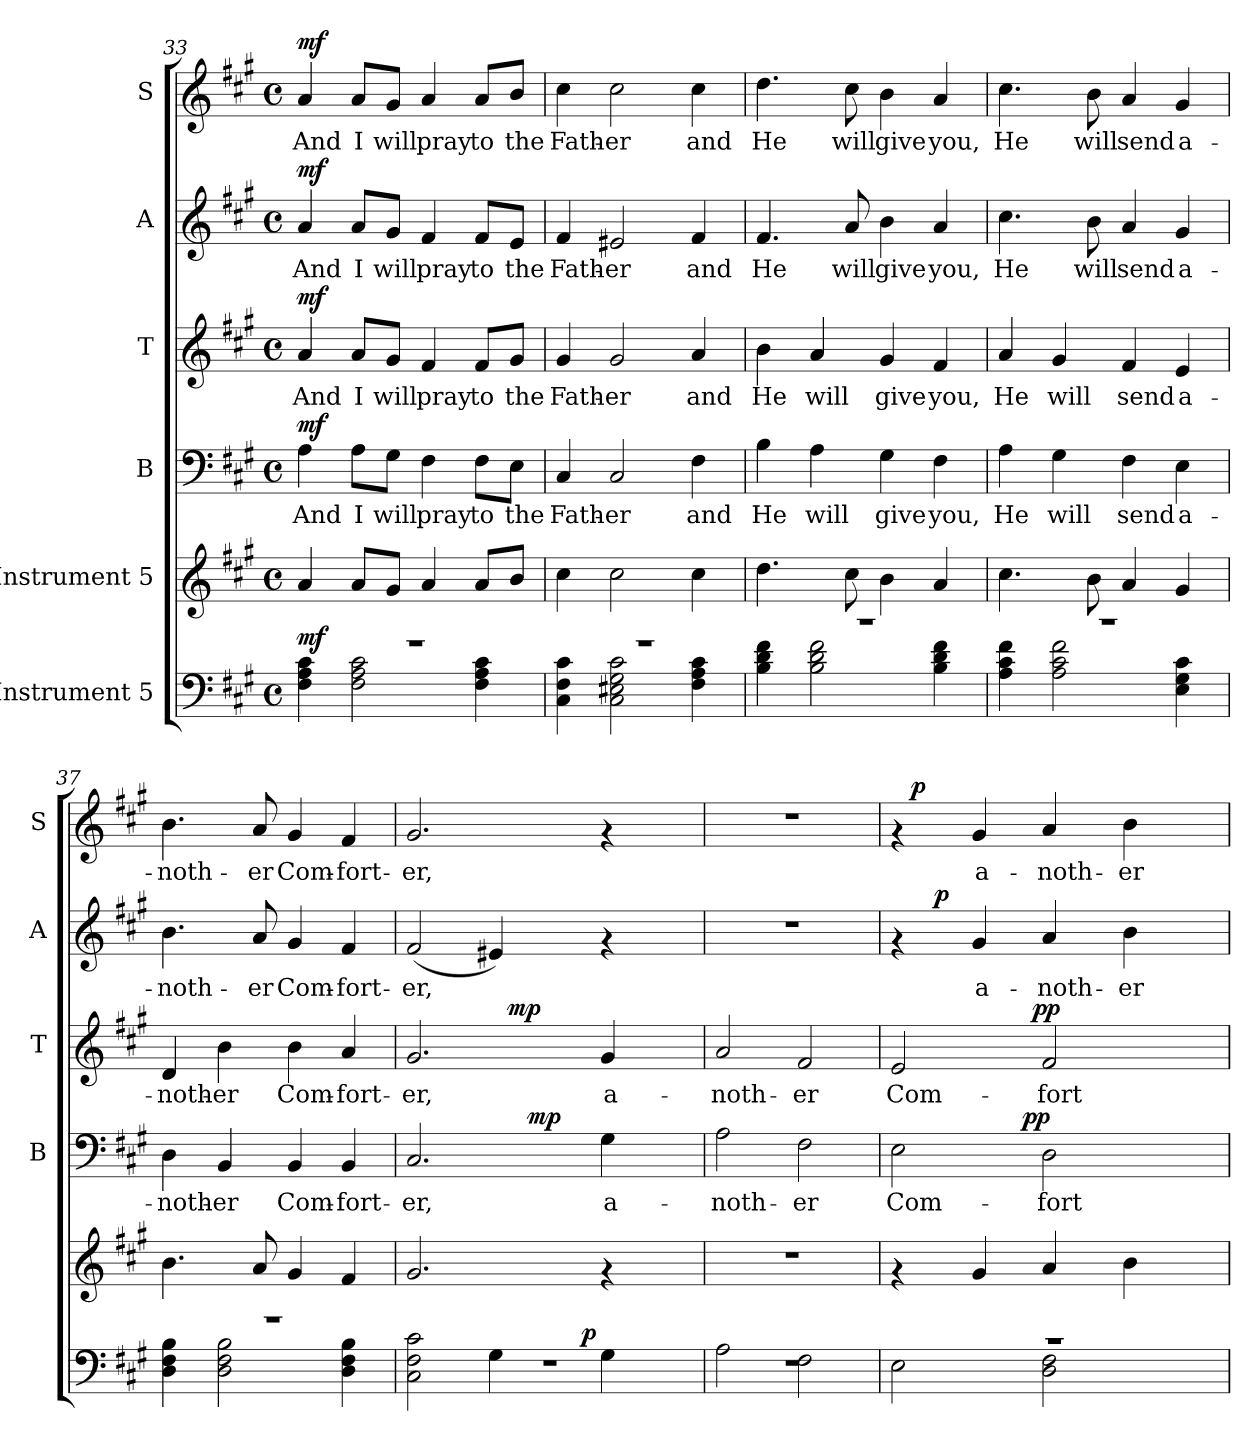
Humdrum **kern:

**kern	**dynam	**kern	**kern	**text	**dynam	**kern	**text	**dynam	**kern	**text	**dynam	**kern	**text	**dynam
*part6	*part6	*part5	*part4	*part4	*part4	*part3	*part3	*part3	*part2	*part2	*part2	*part1	*part1	*part1
*staff6	*staff6	*staff5	*staff4	*staff4	*staff4	*staff3	*staff3	*staff3	*staff2	*staff2	*staff2	*staff1	*staff1	*staff1
*I"Instrument 5	*	*I"Instrument 5	*I"B	*	*	*I"T	*	*	*I"A	*	*	*I"S	*	*
*	*	*	*I'B	*	*	*I'T	*	*	*I'A	*	*	*I'S	*	*
!!LO:PB:g=z
*clefF4	*	*clefG2	*clefF4	*	*	*clefG2	*	*	*clefG2	*	*	*clefG2	*	*
*k[f#c#g#]	*	*k[f#c#g#]	*k[f#c#g#]	*	*	*k[f#c#g#]	*	*	*k[f#c#g#]	*	*	*k[f#c#g#]	*	*
*A:	*	*A:	*A:	*	*	*A:	*	*	*A:	*	*	*A:	*	*
*M4/4	*	*M4/4	*M4/4	*	*	*M4/4	*	*	*M4/4	*	*	*M4/4	*	*
*met(c)	*	*met(c)	*met(c)	*	*	*met(c)	*	*	*met(c)	*	*	*met(c)	*	*
=33	=33	=33	=33	=33	=33	=33	=33	=33	=33	=33	=33	=33	=33	=33
*^	*	*	*	*	*	*	*	*	*	*	*	*	*	*
!	!	!LO:DY:a	!	!	!LO:LY:a:cj	!LO:DY:a	!	!LO:LY:b:cj	!LO:DY:a	!	!LO:LY:a:cj	!LO:DY:a	!	!LO:LY:b:cj	!LO:DY:a
1r	4A\ 4F#\ 4c#\	mf	4a/	4A\	And	mf	4a/	And	mf	4a/	And	mf	4a/	And	mf
!	!	!	!	!	!LO:LY:a:cj	!	!	!LO:LY:b:cj	!	!	!LO:LY:a:cj	!	!	!LO:LY:b:cj	!
.	2c#\ 2F#\ 2A\	.	8a/L	8A\L	I	.	8a/L	I	.	8a/L	I	.	8a/L	I	.
!	!	!	!	!	!LO:LY:a:cj	!	!	!LO:LY:b:cj	!	!	!LO:LY:a:cj	!	!	!LO:LY:b:cj	!
.	.	.	8g#/J	8G#\J	will	.	8g#/J	will	.	8g#/J	will	.	8g#/J	will	.
!	!	!	!	!	!LO:LY:a:cj	!	!	!LO:LY:b:cj	!	!	!LO:LY:a:cj	!	!	!LO:LY:b:cj	!
.	.	.	4a/	4F#\	pray	.	4f#/	pray	.	4f#/	pray	.	4a/	pray	.
!	!	!	!	!	!LO:LY:a:cj	!	!	!LO:LY:b:cj	!	!	!LO:LY:a:cj	!	!	!LO:LY:b:cj	!
.	4A\ 4F#\ 4c#\	.	8a/L	8F#\L	to	.	8f#/L	to	.	8f#/L	to	.	8a/L	to	.
!	!	!	!	!	!LO:LY:a:cj	!	!	!LO:LY:b:cj	!	!	!LO:LY:a:cj	!	!	!LO:LY:b:cj	!
.	.	.	8b/J	8E\J	the	.	8g#/J	the	.	8e/J	the	.	8b/J	the	.
=34	=34	=34	=34	=34	=34	=34	=34	=34	=34	=34	=34	=34	=34	=34	=34
!	!	!	!	!	!LO:LY:a:cj	!	!	!LO:LY:b:cj	!	!	!LO:LY:a:cj	!	!	!LO:LY:b:cj	!
1r	4F#\ 4C#\ 4c#\	.	4cc#\	4C#/	Fath-	.	4g#/	Fath-	.	4f#/	Fath-	.	4cc#\	Fath-	.
!	!	!	!	!	!LO:LY:a:cj	!	!	!LO:LY:b:cj	!	!	!LO:LY:a:cj	!	!	!LO:LY:b:cj	!
.	2c#\ 2G#\ 2C#\ 2E#X\	.	2cc#\	2C#/	-er	.	2g#/	-er	.	2e#X/	-er	.	2cc#\	-er	.
!	!	!	!	!	!LO:LY:a:cj	!	!	!LO:LY:b:cj	!	!	!LO:LY:a:cj	!	!	!LO:LY:b:cj	!
.	4A\ 4F#\ 4c#\	.	4cc#\	4F#\	and	.	4a/	and	.	4f#/	and	.	4cc#\	and	.
=35	=35	=35	=35	=35	=35	=35	=35	=35	=35	=35	=35	=35	=35	=35	=35
!	!	!	!	!	!LO:LY:a:cj	!	!	!LO:LY:b:cj	!	!	!LO:LY:a:cj	!	!	!LO:LY:b:cj	!
1r	4d\ 4B\ 4f#\	.	4.dd\	4B\	He	.	4b\	He	.	4.f#/	He	.	4.dd\	He	.
!	!	!	!	!	!LO:LY:a:cj	!	!	!LO:LY:b:cj	!	!	!	!	!	!	!
.	2d\ 2B\ 2f#\	.	.	4A\	will	.	4a/	will	.	.	.	.	.	.	.
!	!	!	!	!	!	!	!	!	!	!	!LO:LY:a:cj	!	!	!LO:LY:b:cj	!
.	.	.	8cc#\	.	.	.	.	.	.	8a/	will	.	8cc#\	will	.
!	!	!	!	!	!LO:LY:a:cj	!	!	!LO:LY:b:cj	!	!	!LO:LY:a:cj	!	!	!LO:LY:b:cj	!
.	.	.	4b\	4G#\	give	.	4g#/	give	.	4b\	give	.	4b\	give	.
!	!	!	!	!	!LO:LY:a:cj	!	!	!LO:LY:b:cj	!	!	!LO:LY:a:cj	!	!	!LO:LY:b:cj	!
.	4f#\ 4d\ 4B\	.	4a/	4F#\	you,	.	4f#/	you,	.	4a/	you,	.	4a/	you,	.
!!LO:LB:g=z
=36	=36	=36	=36	=36	=36	=36	=36	=36	=36	=36	=36	=36	=36	=36	=36
!	!	!	!	!	!LO:LY:a:cj	!	!	!LO:LY:b:cj	!	!	!LO:LY:a:cj	!	!	!LO:LY:b:cj	!
1r	4f#\ 4c#\ 4A\	.	4.cc#\	4A\	He	.	4a/	He	.	4.cc#\	He	.	4.cc#\	He	.
!	!	!	!	!	!LO:LY:a:cj	!	!	!LO:LY:b:cj	!	!	!	!	!	!	!
.	2f#\ 2A\ 2c#\	.	.	4G#\	will	.	4g#/	will	.	.	.	.	.	.	.
!	!	!	!	!	!	!	!	!	!	!	!LO:LY:a:cj	!	!	!LO:LY:b:cj	!
.	.	.	8b\	.	.	.	.	.	.	8b\	will	.	8b\	will	.
!	!	!	!	!	!LO:LY:a:cj	!	!	!LO:LY:b:cj	!	!	!LO:LY:a:cj	!	!	!LO:LY:b:cj	!
.	.	.	4a/	4F#\	send	.	4f#/	send	.	4a/	send	.	4a/	send	.
!	!	!	!	!	!LO:LY:a:cj	!	!	!LO:LY:b:cj	!	!	!LO:LY:a:cj	!	!	!LO:LY:b:cj	!
.	4c#\ 4G#\ 4E\	.	4g#/	4E\	a-	.	4e/	a-	.	4g#/	a-	.	4g#/	a-	.
=37	=37	=37	=37	=37	=37	=37	=37	=37	=37	=37	=37	=37	=37	=37	=37
!	!	!	!	!	!LO:LY:a:cj	!	!	!LO:LY:b:cj	!	!	!LO:LY:a:cj	!	!	!LO:LY:b:cj	!
1r	4F#\ 4D\ 4B\	.	4.b\	4D\	-noth-	.	4d/	-noth-	.	4.b\	-noth-	.	4.b\	-noth-	.
!	!	!	!	!	!LO:LY:a:cj	!	!	!LO:LY:b:cj	!	!	!	!	!	!	!
.	2B\ 2D\ 2F#\	.	.	4BB/	-er	.	4b\	-er	.	.	.	.	.	.	.
!	!	!	!	!	!	!	!	!	!	!	!LO:LY:a:cj	!	!	!LO:LY:b:cj	!
.	.	.	8a/	.	.	.	.	.	.	8a/	-er	.	8a/	-er	.
!	!	!	!	!	!LO:LY:a:cj	!	!	!LO:LY:b:cj	!	!	!LO:LY:a:cj	!	!	!LO:LY:b:cj	!
.	.	.	4g#/	4BB/	Com-	.	4b\	Com-	.	4g#/	Com-	.	4g#/	Com-	.
!	!	!	!	!	!LO:LY:a:cj	!	!	!LO:LY:b:cj	!	!	!LO:LY:a:cj	!	!	!LO:LY:b:cj	!
.	4F#\ 4D\ 4B\	.	4f#/	4BB/	-fort-	.	4a/	-fort-	.	4f#/	-fort-	.	4f#/	-fort-	.
=38	=38	=38	=38	=38	=38	=38	=38	=38	=38	=38	=38	=38	=38	=38	=38
!	!	!	!	!	!LO:LY:a:cj	!	!	!LO:LY:b:cj	!	!	!LO:LY:a:cj	!	!	!LO:LY:b:cj	!
*	*^	*	*	*^	*	*	*^	*	*	*	*	*	*	*	*
1r	2F#\ 2C#\ 2c#\	2ryy	.	2.g#/	2.C#/	2ryy	-er,	.	2.g#/	2ryy	-er,	.	(<2f#/	-er,	.	2.g#/	-er,	.
!	!	!	!	!	!	!	!	!	!	!	!	!	!	!LO:LY:a:cj	!	!	!	!
.	4G#\	8ryy	.	.	.	16ryy	.	.	.	32.ryy	.	.	4e#X/)	.	.	.	.	.
!	!	!	!	!	!	!	!	!	!	!	!	!LO:DY:a	!	!	!	!	!	!
.	.	.	.	.	.	.	.	.	.	4ryy	.	mp	.	.	.	.	.	.
.	.	.	.	.	.	64ryy	.	.	.	.	.	.	.	.	.	.	.	.
!	!	!	!	!	!	!	!	!LO:DY:a	!	!	!	!	!	!	!	!	!	!
.	.	.	.	.	.	4ryy	.	mp	.	.	.	.	.	.	.	.	.	.
.	.	16ryy	.	.	.	.	.	.	.	.	.	.	.	.	.	.	.	.
.	.	64ryy	.	.	.	.	.	.	.	.	.	.	.	.	.	.	.	.
!	!	!	!LO:DY:a	!	!	!	!	!	!	!	!	!	!	!	!	!	!	!
.	.	4ryy	p	.	.	.	.	.	.	.	.	.	.	.	.	.	.	.
!	!	!	!	!	!	!	!LO:LY:a:cj	!	!	!	!LO:LY:b:cj	!	!	!	!	!	!	!
.	4G#\	.	.	4rf	4G#\	.	a-	.	4g#/	.	a-	.	4rf	.	.	4rf	.	.
.	.	.	.	.	.	.	.	.	.	8ryy	.	.	.	.	.	.	.	.
.	.	.	.	.	.	8ryy	.	.	.	.	.	.	.	.	.	.	.	.
.	.	.	.	.	.	.	.	.	.	16ryy	.	.	.	.	.	.	.	.
.	.	32.ryy	.	.	.	32.ryy	.	.	.	.	.	.	.	.	.	.	.	.
.	.	.	.	.	.	.	.	.	.	64ryy	.	.	.	.	.	.	.	.
!!LO:PB:g=z
=39	=39	=39	=39	=39	=39	=39	=39	=39	=39	=39	=39	=39	=39	=39	=39	=39	=39	=39
!	!	!	!	!	!	!	!LO:LY:a:cj	!	!	!	!LO:LY:b:cj	!	!	!	!	!	!	!
*	*	*	*	*	*v	*v	*	*	*	*	*	*	*	*	*	*	*	*
*	*v	*v	*	*	*	*	*	*v	*v	*	*	*	*	*	*	*	*
1r	2A\	.	1r	2A\	-noth-	.	2a/	-noth-	.	1r	.	.	1r	.	.
!	!	!	!	!	!LO:LY:a:cj	!	!	!LO:LY:b:cj	!	!	!	!	!	!	!
.	2F#\	.	.	2F#\	-er	.	2f#/	-er	.	.	.	.	.	.	.
=40	=40	=40	=40	=40	=40	=40	=40	=40	=40	=40	=40	=40	=40	=40	=40
!	!	!	!	!	!LO:LY:a:cj	!	!	!LO:LY:b:cj	!	!	!	!	!	!	!
*	*	*	*	*^	*	*	*^	*	*	*^	*	*	*^	*	*
1r	2E\	.	4rf	2E\	4...ryy	Com-	.	2e/	4ryy	Com-	.	4rf	16..ryy	.	.	4rf	32.ryy	.	.
!	!	!	!	!	!	!	!	!	!	!	!	!	!	!	!	!	!	!	!LO:DY:a
.	.	.	.	.	.	.	.	.	.	.	.	.	.	.	.	.	2ryy	.	p
!	!	!	!	!	!	!	!	!	!	!	!	!	!	!	!LO:DY:a	!	!	!	!
.	.	.	.	.	.	.	.	.	.	.	.	.	2ryy	.	p	.	.	.	.
!	!	!	!	!	!	!	!	!	!	!	!	!	!	!LO:LY:a:cj	!	!	!	!LO:LY:b:cj	!
.	.	.	4g#/	.	.	.	.	.	8...ryy	.	.	4g#/	.	a-	.	4g#/	.	a-	.
!	!	!	!	!	!	!	!LO:DY:a	!	!	!	!	!	!	!	!	!	!	!	!
.	.	.	.	.	2ryy	.	pp	.	.	.	.	.	.	.	.	.	.	.	.
!	!	!	!	!	!	!	!	!	!	!	!LO:DY:a	!	!	!	!	!	!	!	!
.	.	.	.	.	.	.	.	.	2ryy	.	pp	.	.	.	.	.	.	.	.
!	!	!	!	!	!	!LO:LY:a:cj	!	!	!	!LO:LY:b:cj	!	!	!	!LO:LY:a:cj	!	!	!	!LO:LY:b:cj	!
.	2D\ 2F#\	.	4a/	2D\	.	-fort-	.	2f#/	.	-fort-	.	4a/	.	-noth-	.	4a/	.	-noth-	.
.	.	.	.	.	.	.	.	.	.	.	.	.	.	.	.	.	4ryy	.	.
.	.	.	.	.	.	.	.	.	.	.	.	.	4ryy	.	.	.	.	.	.
!	!	!	!	!	!	!	!	!	!	!	!	!	!	!LO:LY:a:cj	!	!	!	!LO:LY:b:cj	!
.	.	.	4b\	.	.	.	.	.	.	.	.	4b\	.	-er	.	4b\	.	-er	.
.	.	.	.	.	.	.	.	.	.	.	.	.	.	.	.	.	8ryy	.	.
.	.	.	.	.	.	.	.	.	.	.	.	.	8ryy	.	.	.	.	.	.
.	.	.	.	.	.	.	.	.	.	.	.	.	.	.	.	.	16ryy	.	.
.	.	.	.	.	32ryy	.	.	.	.	.	.	.	.	.	.	.	.	.	.
.	.	.	.	.	.	.	.	.	64ryy	.	.	.	64ryy	.	.	.	64ryy	.	.
*	*	*	*	*v	*v	*	*	*	*	*	*	*v	*v	*	*	*v	*v	*	*
*v	*v	*	*	*	*	*	*v	*v	*	*	*	*	*	*	*	*
=	=	=	=	=	=	=	=	=	=	=	=	=	=	=
*-	*-	*-	*-	*-	*-	*-	*-	*-	*-	*-	*-	*-	*-	*-
